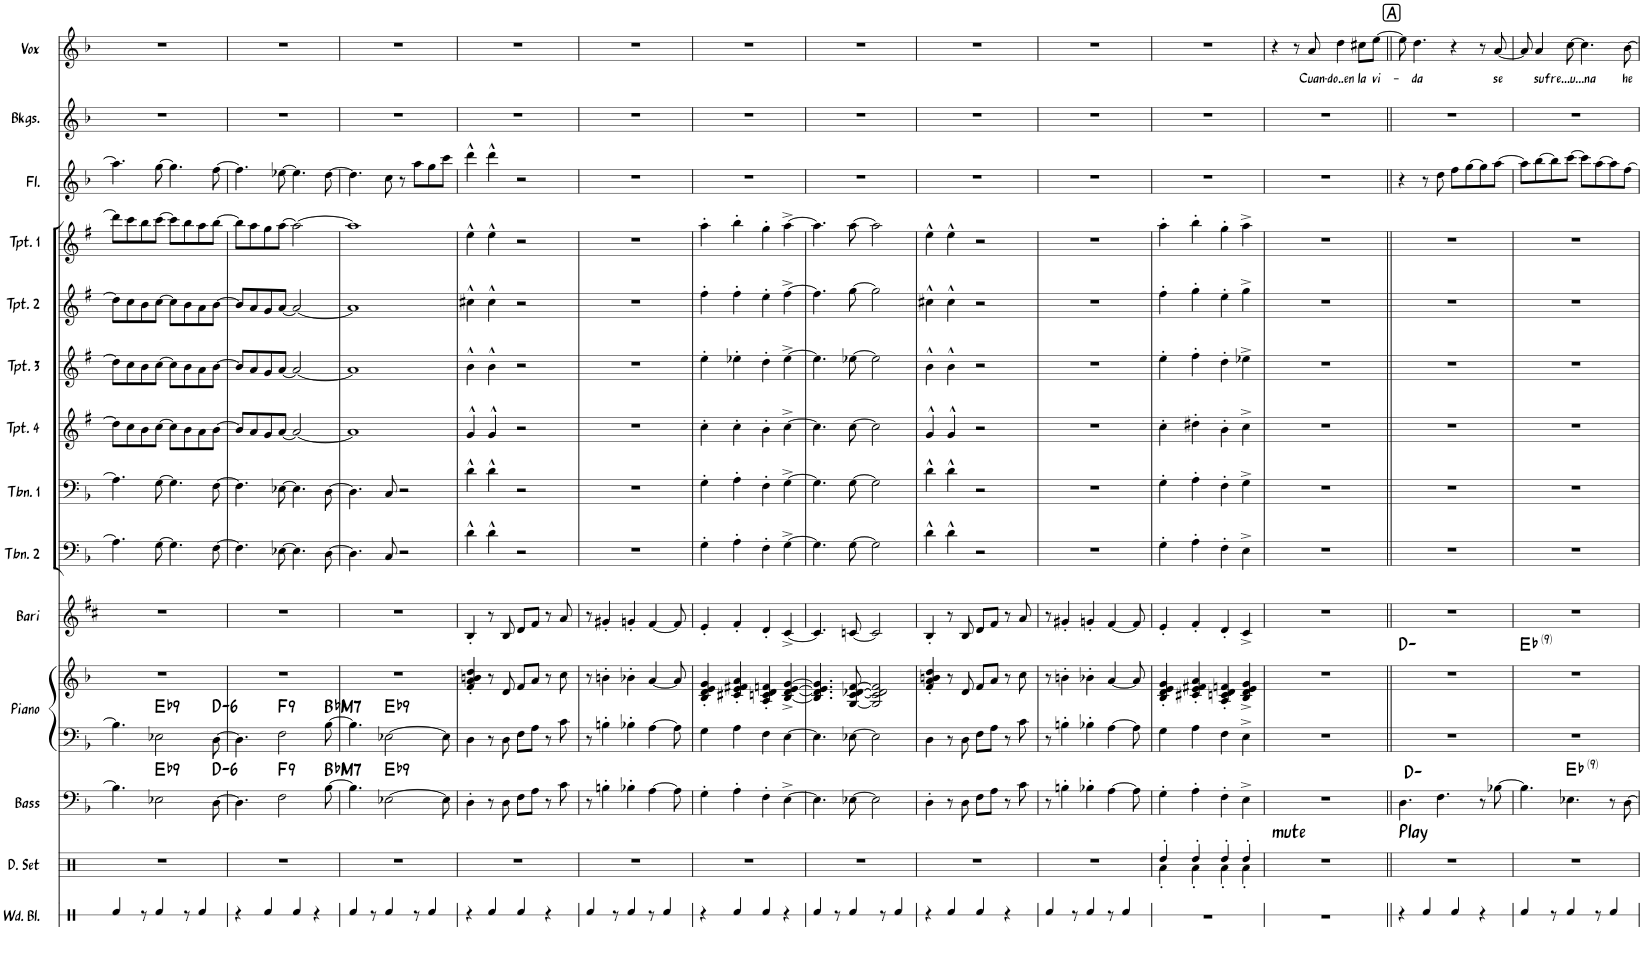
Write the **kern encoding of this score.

**kern	**kern	**harte	**kern	**kern	**harte	**kern	**kern	**harte	**kern	**kern	**kern	**kern	**kern	**kern	**kern	**kern	**kern	**kern	**kern	**text
*part16	*part15	*part15	*part14	*part13	*part13	*part12	*part12	*part12	*part11	*part10	*part9	*part8	*part7	*part6	*part5	*part4	*part3	*part2	*part1	*part1
*staff17	*staff16	*	*staff15	*staff14	*	*staff13	*staff12	*	*staff11	*staff10	*staff9	*staff8	*staff7	*staff6	*staff5	*staff4	*staff3	*staff2	*staff1	*staff1
*I"Wood Blocks	*I"Drumset	*	*I"Voice	*I"Bass	*	*I"Piano	*	*	*I"Baritone Sax	*I"Trombone 2	*I"Trombone 1	*I"Trumpet 4	*I"Trumpet 3	*I"Trumpet 2	*I"Trumpet 1	*I"Alto Sax 1	*I"Flute 1	*I"Backings	*I"Voice	*
*I'Wd. Bl.	*I'D. Set	*	*I'Vo.	*I'Bass	*	*I'Piano	*	*	*I'Bari	*I'Tbn. 2	*I'Tbn. 1	*I'Tpt. 4	*I'Tpt. 3	*I'Tpt. 2	*I'Tpt. 1	*I'Alto 1	*I'Fl.	*I'Bkgs.	*	*
!!LO:PB:g=z
*clefX	*clefX	*	*clefG2	*clefF4	*	*clefF4	*clefG2	*	*clefG2	*clefF4	*clefF4	*clefG2	*clefG2	*clefG2	*clefG2	*clefG2	*clefG2	*clefG2	*clefG2	*
*	*	*	*	*Trd7c12	*	*	*	*	*Trd12c21	*	*	*Trd1c2	*Trd1c2	*Trd1c2	*Trd1c2	*Trd5c9	*	*	*	*
*k[]	*k[]	*	*k[b-]	*k[b-]	*	*k[b-]	*k[b-]	*	*k[f#c#]	*k[b-]	*k[b-]	*k[f#]	*k[f#]	*k[f#]	*k[f#]	*k[f#c#]	*k[b-]	*k[b-]	*k[b-]	*
*M4/4	*M4/4	*	*M4/4	*M4/4	*	*M4/4	*M4/4	*	*M4/4	*M4/4	*M4/4	*M4/4	*M4/4	*M4/4	*M4/4	*M4/4	*M4/4	*M4/4	*M4/4	*
=14	=14	=14	=14	=14	=14	=14	=14	=14	=14	=14	=14	=14	=14	=14	=14	=14	=14	=14	=14	=14
*	*	*	*	*	*	*	*^	*	*	*	*	*	*	*	*	*	*	*	*	*
4Rf/	1r	.	1r	4.B-\]	.	4.B-\]	1r	4.ryy	.	1r	4.A\]	4.A\]	8dd\L]	8dd\L]	8dd\L]	8ddd\L]	1r	4.aa\]	1r	1r	.
.	.	.	.	.	.	.	.	.	.	.	.	.	8cc\	8cc\	8cc\	8ccc\	.	.	.	.	.
8r	.	.	.	.	.	.	.	.	.	.	.	.	8b\	8b\	8b\	8bb\	.	.	.	.	.
!	!	!	!	!	!LO:H:kt=9	!	!	!	!LO:H:kt=9	!	!	!	!	!	!	!	!	!	!	!	!
4Rf/	.	.	.	2E-X\	Eb:9	2E-X\	.	2ryy	Eb:9	.	[8G\	[8G\	[8cc\J	[8cc\J	[8cc\J	[8ccc\J	.	[8gg\	.	.	.
.	.	.	.	.	.	.	.	.	.	.	4.G\]	4.G\]	8cc\L]	8cc\L]	8cc\L]	8ccc\L]	.	4.gg\]	.	.	.
8r	.	.	.	.	.	.	.	.	.	.	.	.	8b\	8b\	8b\	8bb\	.	.	.	.	.
4Rf/	.	.	.	.	.	.	.	.	.	.	.	.	8a\	8a\	8a\	8aa\	.	.	.	.	.
!	!	!	!	!	!LO:H:kt=6	!	!	!	!LO:H:kt=6	!	!	!	!	!	!	!	!	!	!	!	!
.	.	.	.	[8D\	D:min6	[8D\	.	8ryy	D:min6	.	[8F\	[8F\	[8b\J	[8b\J	[8b\J	[8bb\J	.	[8ff\	.	.	.
=15	=15	=15	=15	=15	=15	=15	=15	=15	=15	=15	=15	=15	=15	=15	=15	=15	=15	=15	=15	=15	=15
4r	1r	.	1r	4.D\]	.	4.D\]	1r	4.ryy	.	1r	4.F\]	4.F\]	8b/L]	8b/L]	8b/L]	8bb\L]	1r	4.ff\]	1r	1r	.
.	.	.	.	.	.	.	.	.	.	.	.	.	8a/	8a/	8a/	8aa\	.	.	.	.	.
4Rf/	.	.	.	.	.	.	.	.	.	.	.	.	8g/	8g/	8g/	8gg\	.	.	.	.	.
!	!	!	!	!	!LO:H:kt=9	!	!	!	!LO:H:kt=9	!	!	!	!	!	!	!	!	!	!	!	!
.	.	.	.	2F\	F:9	2F\	.	2ryy	F:9	.	[8E-X\	[8E-X\	[8a/J	[8a/J	[8a/J	[8aa\J	.	[8ee-X\	.	.	.
4Rf/	.	.	.	.	.	.	.	.	.	.	4.E-\]	4.E-\]	2a/_	2a/_	2a/_	2aa\_	.	4.ee-\]	.	.	.
4r	.	.	.	.	.	.	.	.	.	.	.	.	.	.	.	.	.	.	.	.	.
!	!	!	!	!	!LO:H:kt=M7	!	!	!	!LO:H:kt=M7	!	!	!	!	!	!	!	!	!	!	!	!
.	.	.	.	[8B-\	Bb:maj7	[8B-\	.	8ryy	Bb:maj7	.	[8D\	[8D\	.	.	.	.	.	[8dd\	.	.	.
=16	=16	=16	=16	=16	=16	=16	=16	=16	=16	=16	=16	=16	=16	=16	=16	=16	=16	=16	=16	=16	=16
4Rf/	1r	.	1r	4.B-\]	.	4.B-\]	1r	4.ryy	.	1r	4.D\]	4.D\]	1a]	1a]	1a]	1aa]	1r	4.dd\]	1r	1r	.
8r	.	.	.	.	.	.	.	.	.	.	.	.	.	.	.	.	.	.	.	.	.
!	!	!	!	!	!LO:H:kt=9	!	!	!	!LO:H:kt=9	!	!	!	!	!	!	!	!	!	!	!	!
4Rf/	.	.	.	[2E-X\	Eb:9	[2E-X\	.	2ryy	Eb:9	.	8C/	8C/	.	.	.	.	.	8cc\	.	.	.
.	.	.	.	.	.	.	.	.	.	.	2r	2r	.	.	.	.	.	8r	.	.	.
8r	.	.	.	.	.	.	.	.	.	.	.	.	.	.	.	.	.	8aa\L	.	.	.
4Rf/	.	.	.	.	.	.	.	.	.	.	.	.	.	.	.	.	.	8gg\	.	.	.
.	.	.	.	8E-\]	.	8E-\]	.	8ryy	.	.	.	.	.	.	.	.	.	8ccc\J	.	.	.
*	*	*	*	*	*	*	*v	*v	*	*	*	*	*	*	*	*	*	*	*	*	*
=17	=17	=17	=17	=17	=17	=17	=17	=17	=17	=17	=17	=17	=17	=17	=17	=17	=17	=17	=17	=17
4r	1r	.	1r	4D'\	.	4D\	4f/' 4a/' 4bn/' 4dd/'	.	4B'/	4d^^\	4d^^\	4g^^/	4b^^\	4cc#X^^\	4ee^^\	1r	4ddd^^\	1r	1r	.
4Rf/	.	.	.	8r	.	8r	8r	.	8r	4d^^\	4d^^\	4g^^/	4b^^\	4cc#^^\	4ee^^\	.	4ddd^^\	.	.	.
.	.	.	.	8D\	.	8D\	8d/	.	8B/	.	.	.	.	.	.	.	.	.	.	.
4Rf/	.	.	.	8F\L	.	8F\L	8f/L	.	8d/L	2r	2r	2r	2r	2r	2r	.	2r	.	.	.
.	.	.	.	8A\J	.	8A\J	8a/J	.	8f#/J	.	.	.	.	.	.	.	.	.	.	.
4r	.	.	.	8r	.	8r	8r	.	8r	.	.	.	.	.	.	.	.	.	.	.
.	.	.	.	8c\	.	8c\	8cc\	.	8a/	.	.	.	.	.	.	.	.	.	.	.
=18	=18	=18	=18	=18	=18	=18	=18	=18	=18	=18	=18	=18	=18	=18	=18	=18	=18	=18	=18	=18
4Rf/	1r	.	1r	8r	.	8r	8r	.	8r	1r	1r	1r	1r	1r	1r	1r	1r	1r	1r	.
.	.	.	.	4Bn'\	.	4Bn'\	4bn'\	.	4g#X'/	.	.	.	.	.	.	.	.	.	.	.
8r	.	.	.	.	.	.	.	.	.	.	.	.	.	.	.	.	.	.	.	.
4Rf/	.	.	.	4B-X'\	.	4B-X'\	4b-X'\	.	4gn'/	.	.	.	.	.	.	.	.	.	.	.
8r	.	.	.	[4A\	.	[4A\	[4a/	.	[4f#/	.	.	.	.	.	.	.	.	.	.	.
4Rf/	.	.	.	.	.	.	.	.	.	.	.	.	.	.	.	.	.	.	.	.
.	.	.	.	8A\]	.	8A\]	8a/]	.	8f#/]	.	.	.	.	.	.	.	.	.	.	.
=19	=19	=19	=19	=19	=19	=19	=19	=19	=19	=19	=19	=19	=19	=19	=19	=19	=19	=19	=19	=19
4r	1r	.	1r	4G'\	.	4G\	4B-/' 4d/' 4e/' 4g/'	.	4e'/	4G'\	4G'\	4cc'\	4ee'\	4ff#'\	4aa'\	1r	1r	1r	1r	.
4Rf/	.	.	.	4A'\	.	4A\	4c#X/' 4e/' 4f#X/' 4a/'	.	4f#'/	4A'\	4A'\	4cc'\	4ee-X'\	4ff#'\	4bb'\	.	.	.	.	.
4Rf/	.	.	.	4F'\	.	4F\	4A/' 4cn/' 4d/' 4fn/'	.	4d'/	4F'\	4F'\	4b'\	4dd'\	4ee'\	4gg'\	.	.	.	.	.
4r	.	.	.	[4E^\	.	[4E\	[4B-/^ [4d/^ [4e/^ [4g/^	.	[4c#^/	[4G^\	[4G^\	[4cc^\	[4ee-^\	[4ff#^\	[4aa^\	.	.	.	.	.
=20	=20	=20	=20	=20	=20	=20	=20	=20	=20	=20	=20	=20	=20	=20	=20	=20	=20	=20	=20	=20
4Rf/	1r	.	1r	4.E\]	.	4.E\]	4.B-/] 4.d/] 4.e/] 4.g/]	.	4.c#/]	4.G\]	4.G\]	4.cc\]	4.ee-\]	4.ff#\]	4.aa\]	1r	1r	1r	1r	.
8r	.	.	.	.	.	.	.	.	.	.	.	.	.	.	.	.	.	.	.	.
4Rf/	.	.	.	[8E-X\	.	[8E-X\	[8G/ [8c/ [8d-X/ [8f/	.	[8cn/	[8G\	[8G\	[8cc\	[8ee-X\	[8gg\	[8aa\	.	.	.	.	.
.	.	.	.	2E-\]	.	2E-\]	2G/] 2c/] 2d-/] 2f/]	.	2c/]	2G\]	2G\]	2cc\]	2ee-\]	2gg\]	2aa\]	.	.	.	.	.
8r	.	.	.	.	.	.	.	.	.	.	.	.	.	.	.	.	.	.	.	.
4Rf/	.	.	.	.	.	.	.	.	.	.	.	.	.	.	.	.	.	.	.	.
=21	=21	=21	=21	=21	=21	=21	=21	=21	=21	=21	=21	=21	=21	=21	=21	=21	=21	=21	=21	=21
4r	1r	.	1r	4D'\	.	4D\	4f/' 4a/' 4bn/' 4dd/'	.	4B'/	4d^^\	4d^^\	4g^^/	4b^^\	4cc#X^^\	4ee^^\	1r	1r	1r	1r	.
4Rf/	.	.	.	8r	.	8r	8r	.	8r	4d^^\	4d^^\	4g^^/	4b^^\	4cc#^^\	4ee^^\	.	.	.	.	.
.	.	.	.	8D\	.	8D\	8d/	.	8B/	.	.	.	.	.	.	.	.	.	.	.
4Rf/	.	.	.	8F\L	.	8F\L	8f/L	.	8d/L	2r	2r	2r	2r	2r	2r	.	.	.	.	.
.	.	.	.	8A\J	.	8A\J	8a/J	.	8f#/J	.	.	.	.	.	.	.	.	.	.	.
4r	.	.	.	8r	.	8r	8r	.	8r	.	.	.	.	.	.	.	.	.	.	.
.	.	.	.	8c\	.	8c\	8cc\	.	8a/	.	.	.	.	.	.	.	.	.	.	.
=22	=22	=22	=22	=22	=22	=22	=22	=22	=22	=22	=22	=22	=22	=22	=22	=22	=22	=22	=22	=22
4Rf/	1r	.	1r	8r	.	8r	8r	.	8r	1r	1r	1r	1r	1r	1r	1r	1r	1r	1r	.
.	.	.	.	4Bn'\	.	4Bn'\	4bn'\	.	4g#X'/	.	.	.	.	.	.	.	.	.	.	.
8r	.	.	.	.	.	.	.	.	.	.	.	.	.	.	.	.	.	.	.	.
4Rf/	.	.	.	4B-X'\	.	4B-X'\	4b-X'\	.	4gn'/	.	.	.	.	.	.	.	.	.	.	.
8r	.	.	.	[4A\	.	[4A\	[4a/	.	[4f#/	.	.	.	.	.	.	.	.	.	.	.
4Rf/	.	.	.	.	.	.	.	.	.	.	.	.	.	.	.	.	.	.	.	.
.	.	.	.	8A\]	.	8A\]	8a/]	.	8f#/]	.	.	.	.	.	.	.	.	.	.	.
=23	=23	=23	=23	=23	=23	=23	=23	=23	=23	=23	=23	=23	=23	=23	=23	=23	=23	=23	=23	=23
*	*^	*	*	*	*	*	*	*	*	*	*	*	*	*	*	*	*	*	*	*
1r	4Rdd'/	4Ra'\	.	1r	4G'\	.	4G\	4B-/' 4d/' 4e/' 4g/'	.	4e'/	4G'\	4G'\	4cc'\	4ee'\	4ff#'\	4aa'\	1r	1r	1r	1r	.
.	4Rdd'/	4Ra'\	.	.	4A'\	.	4A\	4c#X/' 4e/' 4f#X/' 4a/'	.	4f#'/	4A'\	4A'\	4dd#X'\	4ff#'\	4gg'\	4bb'\	.	.	.	.	.
.	4Rdd'/	4Ra'\	.	.	4F'\	.	4F\	4A/' 4cn/' 4d/' 4fn/'	.	4d'/	4F'\	4F'\	4b'\	4dd'\	4ee'\	4gg'\	.	.	.	.	.
.	4Rdd'/	4Ra'\	.	.	4E^\	.	4E^\	4B-/^ 4d/^ 4e/^ 4g/^	.	4c#^/	4E^\	4G^\	4cc^\	4ee-X^\	4gg^\	4aa^\	.	.	.	.	.
=24	=24	=24	=24	=24	=24	=24	=24	=24	=24	=24	=24	=24	=24	=24	=24	=24	=24	=24	=24	=24	=24
!	!	!	!LO:H:kt=mute	!	!	!	!	!	!	!	!	!	!	!	!	!	!	!	!	!	!
*	*v	*v	*	*	*	*	*	*	*	*	*	*	*	*	*	*	*	*	*	*	*
1r	1r	N	4r	1r	.	1r	1r	.	1r	1r	1r	1r	1r	1r	1r	1r	1r	1r	4r	.
.	.	.	8r	.	.	.	.	.	.	.	.	.	.	.	.	.	.	.	8r	.
!	!	!	!	!	!	!	!	!	!	!	!	!	!	!	!	!	!	!	!	!LO:LY:b
.	.	.	8a	.	.	.	.	.	.	.	.	.	.	.	.	.	.	.	8a/	Cuan-
!	!	!	!	!	!	!	!	!	!	!	!	!	!	!	!	!	!	!	!	!LO:LY:b
.	.	.	4dd	.	.	.	.	.	.	.	.	.	.	.	.	.	.	.	4dd\	-do..en
!	!	!	!	!	!	!	!	!	!	!	!	!	!	!	!	!	!	!	!	!LO:LY:b
.	.	.	8cc#X\L	.	.	.	.	.	.	.	.	.	.	.	.	.	.	.	8cc#X\L	la
!	!	!	!	!	!	!	!	!	!	!	!	!	!	!	!	!	!	!	!	!LO:LY:b
.	.	.	[8ee\J	.	.	.	.	.	.	.	.	.	.	.	.	.	.	.	[8ee\J	vi-
!!LO:REH:place=s1:a:cj:fs=14:t=A
=25||	=25||	=25||	=25||	=25||	=25||	=25||	=25||	=25||	=25||	=25||	=25||	=25||	=25||	=25||	=25||	=25||	=25||	=25||	=25||	=25||
!	!	!LO:H:kt=Play	!	!	!	!	!	!	!	!	!	!	!	!	!	!	!	!	!	!
4r	1r	N	8ee]	4.D\	D:min	1r	1r	D:min	1r	1r	1r	1r	1r	1r	1r	4r	4r	1r	8ee\]	.
!	!	!	!	!	!	!	!	!	!	!	!	!	!	!	!	!	!	!	!	!LO:LY:b
.	.	.	4.dd	.	.	.	.	.	.	.	.	.	.	.	.	.	.	.	4.dd\	da
4Rf/	.	.	.	.	.	.	.	.	.	.	.	.	.	.	.	8r	8r	.	.	.
.	.	.	.	4.F\	.	.	.	.	.	.	.	.	.	.	.	8b	8dd\	.	.	.
4Rf/	.	.	4r	.	.	.	.	.	.	.	.	.	.	.	.	8dd\L	8ff\L	.	4r	.
.	.	.	.	.	.	.	.	.	.	.	.	.	.	.	.	[8ee\J	[8gg\	.	.	.
4r	.	.	8r	8r	.	.	.	.	.	.	.	.	.	.	.	8ee\L]	8gg\]	.	8r	.
!	!	!	!	!	!	!	!	!	!	!	!	!	!	!	!	!	!	!	!	!LO:LY:b
.	.	.	[8a	[8B-X\	.	.	.	.	.	.	.	.	.	.	.	[8ff#\J	[8aa\J	.	[8a/	se
=26	=26	=26	=26	=26	=26	=26	=26	=26	=26	=26	=26	=26	=26	=26	=26	=26	=26	=26	=26	=26
4Rf/	1r	.	8a]	4.B-\]	.	1r	1r	Eb:maj(9)	1r	1r	1r	1r	1r	1r	1r	8ff#\L]	8aa\L]	1r	8a/]	.
!	!	!	!	!	!	!	!	!	!	!	!	!	!	!	!	!	!	!	!	!LO:LY:b
.	.	.	4a	.	.	.	.	.	.	.	.	.	.	.	.	[8gg\J	[8bb-\	.	4a/	su
8r	.	.	.	.	.	.	.	.	.	.	.	.	.	.	.	8gg\L]	8bb-\]	.	.	.
!	!	!	!	!	!	!	!	!	!	!	!	!	!	!	!	!	!	!	!	!LO:LY:b
4Rf/	.	.	[8cc	4.E-X\	Eb:maj(9)	.	.	.	.	.	.	.	.	.	.	[8aa\J	[8ccc\J	.	[8cc\	fre...u...na
.	.	.	4.cc]	.	.	.	.	.	.	.	.	.	.	.	.	8aa\L]	8ccc\L]	.	4.cc\]	.
8r	.	.	.	.	.	.	.	.	.	.	.	.	.	.	.	[8ff#\J	[8aa\	.	.	.
4Rf/	.	.	.	8r	.	.	.	.	.	.	.	.	.	.	.	8ff#\L]	8aa\]	.	.	.
!	!	!	!	!	!	!	!	!	!	!	!	!	!	!	!	!	!	!	!	!LO:LY:b
.	.	.	[8b-	[8D\	.	.	.	.	.	.	.	.	.	.	.	[8dd\J	[8ff\J	.	[8b-\	he
=	=	=	=	=	=	=	=	=	=	=	=	=	=	=	=	=	=	=	=	=
*-	*-	*-	*-	*-	*-	*-	*-	*-	*-	*-	*-	*-	*-	*-	*-	*-	*-	*-	*-	*-
